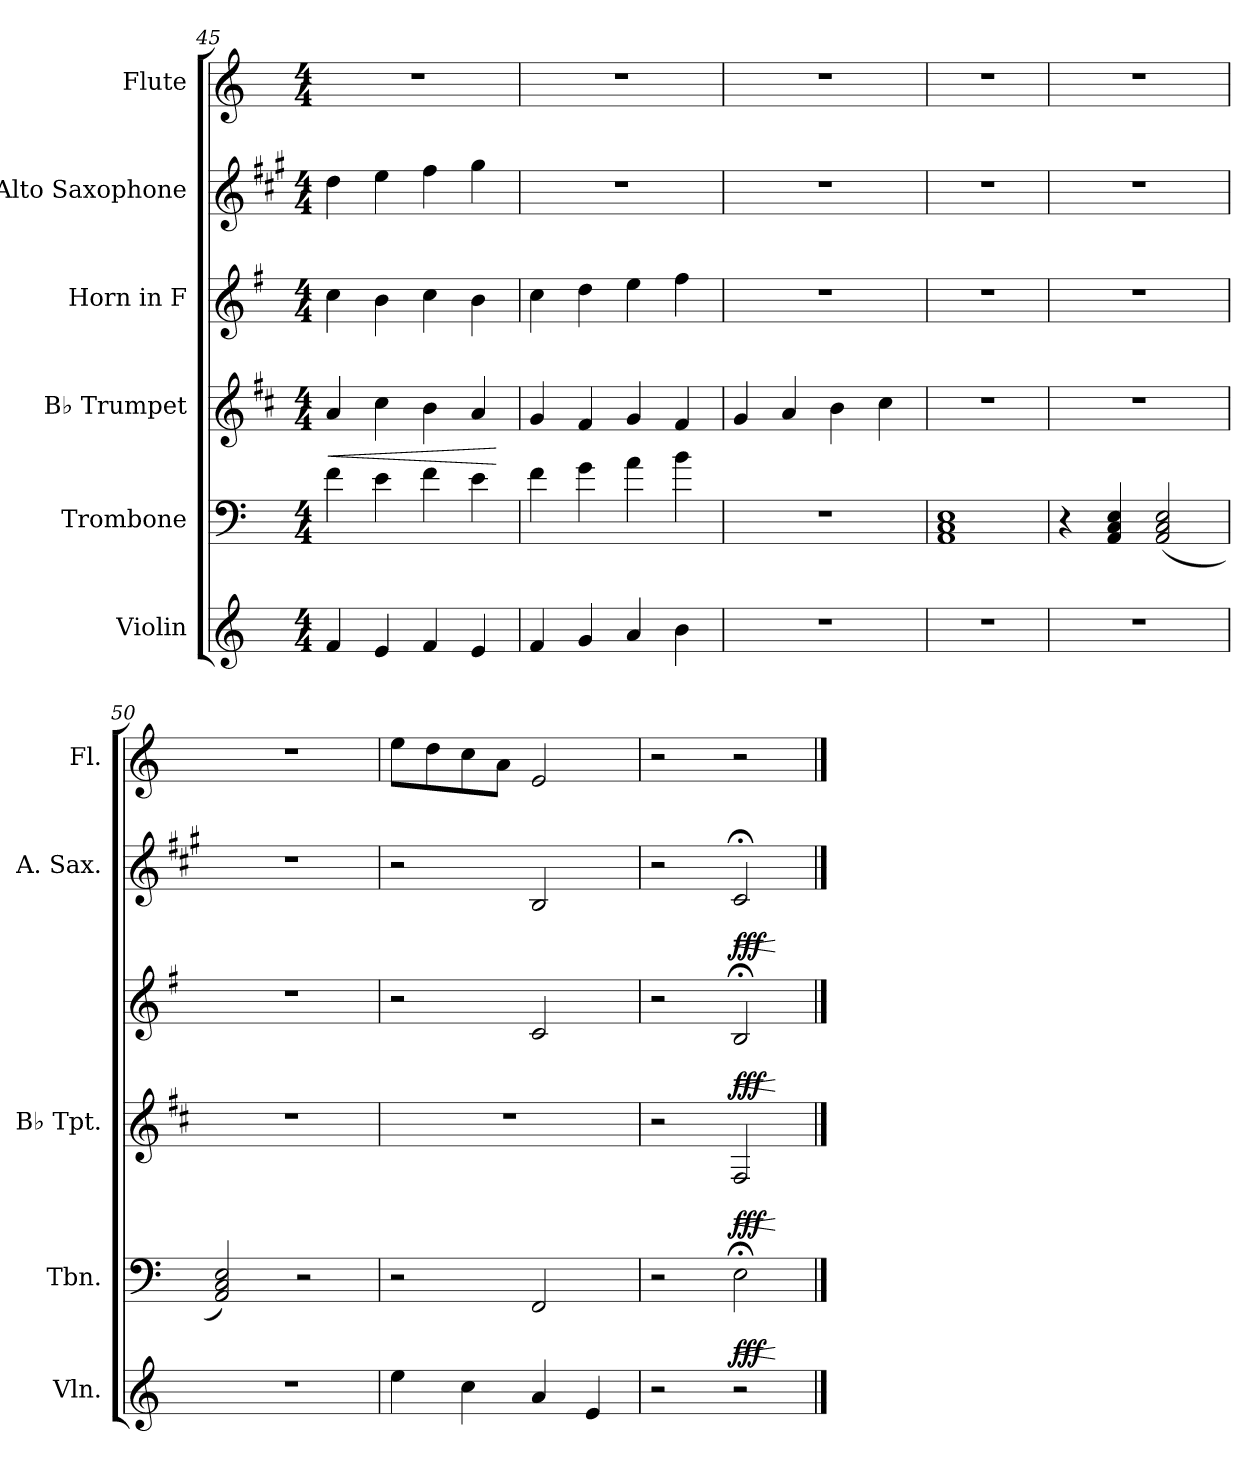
**kern	**kern	**dynam	**kern	**dynam	**kern	**dynam	**kern	**dynam	**kern
*part6	*part5	*part5	*part4	*part4	*part3	*part3	*part2	*part2	*part1
*staff6	*staff5	*staff5	*staff4	*staff4	*staff3	*staff3	*staff2	*staff2	*staff1
*I"Violin	*I"Trombone	*	*I"B♭ Trumpet	*	*I"Horn in F	*	*I"Alto Saxophone	*	*I"Flute
*I'Vln.	*I'Tbn.	*	*I'B♭ Tpt.	*	*	*	*I'A. Sax.	*	*I'Fl.
*clefG2	*clefF4	*	*clefG2	*	*clefG2	*	*clefG2	*	*clefG2
*	*	*	*ITrd1c2	*	*ITrd4c7	*	*ITrd5c9	*	*
*k[]	*k[]	*	*k[]	*	*k[]	*	*k[]	*	*k[]
*M4/4	*M4/4	*	*M4/4	*	*M4/4	*	*M4/4	*	*M4/4
=45	=45	=45	=45	=45	=45	=45	=45	=45	=45
!	!	!	!	!LO:HP:b	!	!	!	!	!
4f/	4f\	.	4g/	<	4f\	.	4f\	.	1r
4e/	4e\	.	4b\	.	4e\	.	4g\	.	.
4f/	4f\	.	4a\	.	4f\	.	4a\	.	.
4e/	4e\	.	4g/	.	4e\	.	4b\	.	.
.	.	.	.	[	.	.	.	.	.
=46	=46	=46	=46	=46	=46	=46	=46	=46	=46
4f/	4f\	.	4f/	.	4f\	.	1r	.	1r
4g/	4g\	.	4e/	.	4g\	.	.	.	.
4a/	4a\	.	4f/	.	4a\	.	.	.	.
4b\	4b\	.	4e/	.	4b\	.	.	.	.
=47	=47	=47	=47	=47	=47	=47	=47	=47	=47
1r	1r	.	4f/	.	1r	.	1r	.	1r
.	.	.	4g/	.	.	.	.	.	.
.	.	.	4a\	.	.	.	.	.	.
.	.	.	4b\	.	.	.	.	.	.
=48	=48	=48	=48	=48	=48	=48	=48	=48	=48
1r	1AA 1C 1E	.	1r	.	1r	.	1r	.	1r
!!LO:PB:g=z
=49	=49	=49	=49	=49	=49	=49	=49	=49	=49
1r	4r	.	1r	.	1r	.	1r	.	1r
.	4AA/ 4C/ 4E/	.	.	.	.	.	.	.	.
.	(<2AA/ 2C/ 2E/	.	.	.	.	.	.	.	.
=50	=50	=50	=50	=50	=50	=50	=50	=50	=50
1r	2AA/ 2C/ 2E/)	.	1r	.	1r	.	1r	.	1r
.	2r	.	.	.	.	.	.	.	.
=51	=51	=51	=51	=51	=51	=51	=51	=51	=51
4ee\	2r	.	1r	.	2r	.	2r	.	8ee\L
.	.	.	.	.	.	.	.	.	8dd\
4cc\	.	.	.	.	.	.	.	.	8cc\
.	.	.	.	.	.	.	.	.	8a\J
4a/	2FF/	.	.	.	2F/	.	2D/	.	2e/
4e/	.	.	.	.	.	.	.	.	.
=52	=52	=52	=52	=52	=52	=52	=52	=52	=52
2r	2r	.	2r	.	2r	.	2r	.	2r
!	!	!LO:HP:b	!	!LO:HP:b	!	!LO:HP:b	!	!LO:HP:b	!
!	!	!LO:DY:n=1:b	!	!LO:DY:n=1:b	!	!LO:DY:n=1:b	!	!LO:DY:n=1:b	!
2r	2E;<\	< fff	2E/	< fff	2E;</	< fff	2E;</	< fff	2r
.	.	[	.	[	.	[	.	[	.
==	==	==	==	==	==	==	==	==	==
*-	*-	*-	*-	*-	*-	*-	*-	*-	*-
